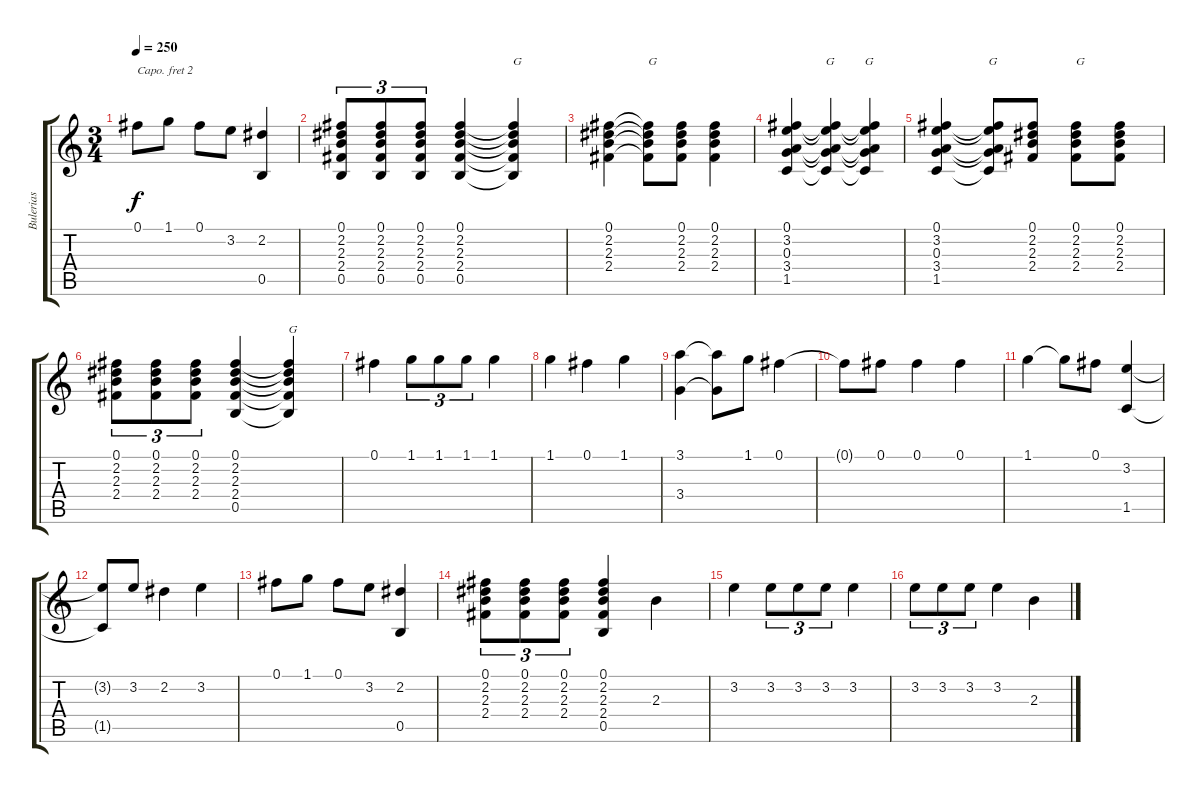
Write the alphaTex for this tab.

\track ("Bulerias" "Bulerias") {instrument acousticguitarnylon}
\staff {score tabs}
\capo 2
\tuning (E4 B3 G3 D3 A2 E2) {hide}
\ts (3 4)
\tempo 250
\clef g2
\ks c
0.1.8{dy f} 1.1.8 0.1.8 3.2.8 (2.2 0.5).4 |
(0.1 2.2 2.3 2.4 0.5).8{tu (3 2)} (0.1 2.2 2.3 2.4 0.5).8{tu (3 2)} (0.1 2.2 2.3 2.4 0.5).8{tu (3 2)} (0.1 2.2 2.3 2.4 0.5).4 (0.1{t} 2.2{t} 2.3{t} 2.4{t} 0.5{t}).4{txt "G"} |
(0.1 2.2 2.3 2.4).4 (0.1{t} 2.2{t} 2.3{t} 2.4{t}).8{txt "G"} (0.1 2.2 2.3 2.4).8 (0.1 2.2 2.3 2.4).4 |
(0.1 3.2 0.3 3.4 1.5).4 (0.1{t} 3.2{t} 0.3{t} 3.4{t} 1.5{t}).4{txt "G"} (0.1{t} 3.2{t} 0.3{t} 3.4{t} 1.5{t}).4{txt "G"} |
(0.1 3.2 0.3 3.4 1.5).4 (0.1{t} 3.2{t} 0.3{t} 3.4{t} 1.5{t}).8{txt "G"} (0.1 2.2 2.3 2.4).8 (0.1 2.2 2.3 2.4).8{txt "G"} (0.1 2.2 2.3 2.4).8 |
(0.1 2.2 2.3 2.4).8{tu (3 2)} (0.1 2.2 2.3 2.4).8{tu (3 2)} (0.1 2.2 2.3 2.4).8{tu (3 2)} (0.1 2.2 2.3 2.4 0.5).4 (0.1{t} 2.2{t} 2.3{t} 2.4{t} 0.5{t}).4{txt "G"} |
0.1.4 1.1.8{tu (3 2)} 1.1.8{tu (3 2)} 1.1.8{tu (3 2)} 1.1.4 |
1.1.4 0.1.4 1.1.4 |
(3.1 3.4).4 (3.1{t} 3.4{t}).8 1.1.8 0.1.4 |
0.1{t}.8 0.1.8 0.1.4 0.1.4 |
1.1.4 1.1{t}.8 0.1.8 (3.2 1.5).4 |
(3.2{t} 1.5{t}).8 3.2.8 2.2.4 3.2.4 |
0.1.8 1.1.8 0.1.8 3.2.8 (2.2 0.5).4 |
(0.1 2.2 2.3 2.4).8{tu (3 2)} (0.1 2.2 2.3 2.4).8{tu (3 2)} (0.1 2.2 2.3 2.4).8{tu (3 2)} (0.1 2.2 2.3 2.4 0.5).4 2.3.4 |
3.2.4 3.2.8{tu (3 2)} 3.2.8{tu (3 2)} 3.2.8{tu (3 2)} 3.2.4 |
3.2.8{tu (3 2)} 3.2.8{tu (3 2)} 3.2.8{tu (3 2)} 3.2.4 2.3.4
